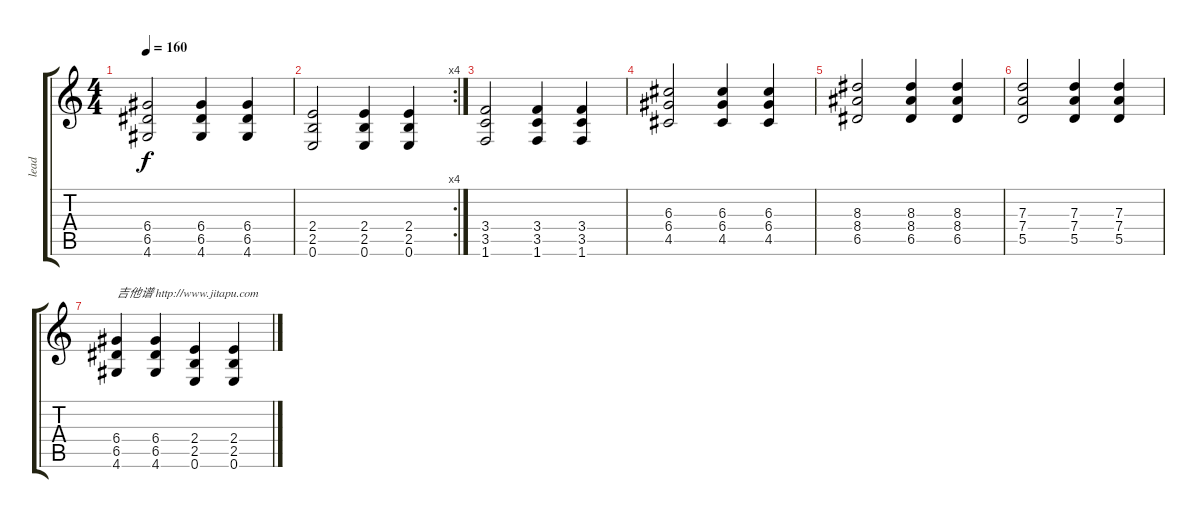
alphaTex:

\track ("lead" "lead") {instrument overdrivenguitar}
\staff {score tabs}
\tuning (E4 B3 G3 D3 A2 E2) {hide}
\ts (4 4)
\tempo 160
\clef g2
\ks c
(6.4 6.5 4.6).2{dy f} (6.4 6.5 4.6).4 (6.4 6.5 4.6).4 |
\rc 4
(2.4 2.5 0.6).2 (2.4 2.5 0.6).4 (2.4 2.5 0.6).4 |
(3.4 3.5 1.6).2 (3.4 3.5 1.6).4 (3.4 3.5 1.6).4 |
(6.3 6.4 4.5).2 (6.3 6.4 4.5).4 (6.3 6.4 4.5).4 |
(8.3 8.4 6.5).2 (8.3 8.4 6.5).4 (8.3 8.4 6.5).4 |
(7.3 7.4 5.5).2 (7.3 7.4 5.5).4 (7.3 7.4 5.5).4 |
(6.4 6.5 4.6).4{txt "吉他谱 http://www.jitapu.com"} (6.4 6.5 4.6).4 (2.4 2.5 0.6).4 (2.4 2.5 0.6).4
